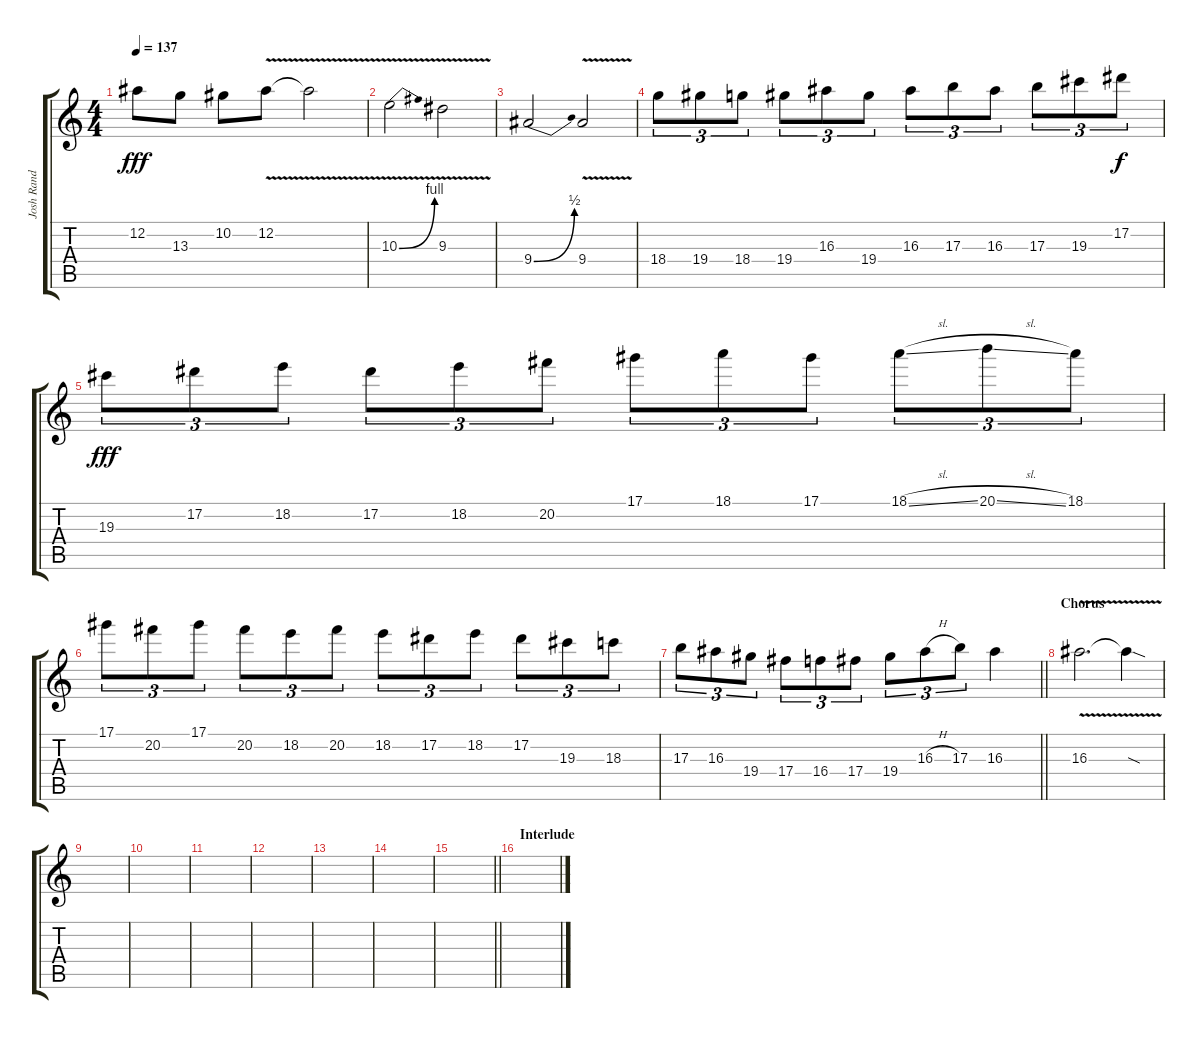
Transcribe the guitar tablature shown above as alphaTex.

\track ("Josh Rand Solo" "Josh Rand ") {instrument overdrivenguitar}
\staff {score tabs}
\tuning (Eb4 Bb3 Gb3 Db3 Ab2 Eb2) {hide}
\ts (4 4)
\tempo 137
\clef g2
\ks c
12.2.8{dy fff} 13.3.8 10.2.8 12.2{v}.8 12.2{t}.2 |
10.3{be (bend 0 0 60 4) v}.2 9.3{v}.2 |
9.4{be (bend 0 0 60 2)}.2 9.4{v}.2 |
18.4.8{tu (3 2)} 19.4.8{tu (3 2)} 18.4.8{tu (3 2)} 19.4.8{tu (3 2)} 16.3.8{tu (3 2)} 19.4.8{tu (3 2)} 16.3.8{tu (3 2)} 17.3.8{tu (3 2)} 16.3.8{tu (3 2)} 17.3.8{tu (3 2)} 19.3.8{tu (3 2)} 17.2.8{tu (3 2) dy f} |
19.3.8{tu (3 2) dy fff} 17.2.8{tu (3 2)} 18.2.8{tu (3 2)} 17.2.8{tu (3 2)} 18.2.8{tu (3 2)} 20.2.8{tu (3 2)} 17.1.8{tu (3 2)} 18.1.8{tu (3 2)} 17.1.8{tu (3 2)} 18.1{sl}.8{tu (3 2)} 20.1{sl}.8{tu (3 2)} 18.1.8{tu (3 2)} |
17.1.8{tu (3 2)} 20.2.8{tu (3 2)} 17.1.8{tu (3 2)} 20.2.8{tu (3 2)} 18.2.8{tu (3 2)} 20.2.8{tu (3 2)} 18.2.8{tu (3 2)} 17.2.8{tu (3 2)} 18.2.8{tu (3 2)} 17.2.8{tu (3 2)} 19.3.8{tu (3 2)} 18.3.8{tu (3 2)} |
\barLineRight lightlight
17.3.8{tu (3 2)} 16.3.8{tu (3 2)} 19.4.8{tu (3 2)} 17.4.8{tu (3 2)} 16.4.8{tu (3 2)} 17.4.8{tu (3 2)} 19.4.8{tu (3 2)} 16.3{h}.8{tu (3 2)} 17.3.8{tu (3 2)} 16.3.4 |
\section ("" "Chorus")
16.3{v}.2{d} 16.3{sod t}.4 |
|
|
|
|
|
|
\barLineRight lightlight
|
\section ("" "Interlude")
